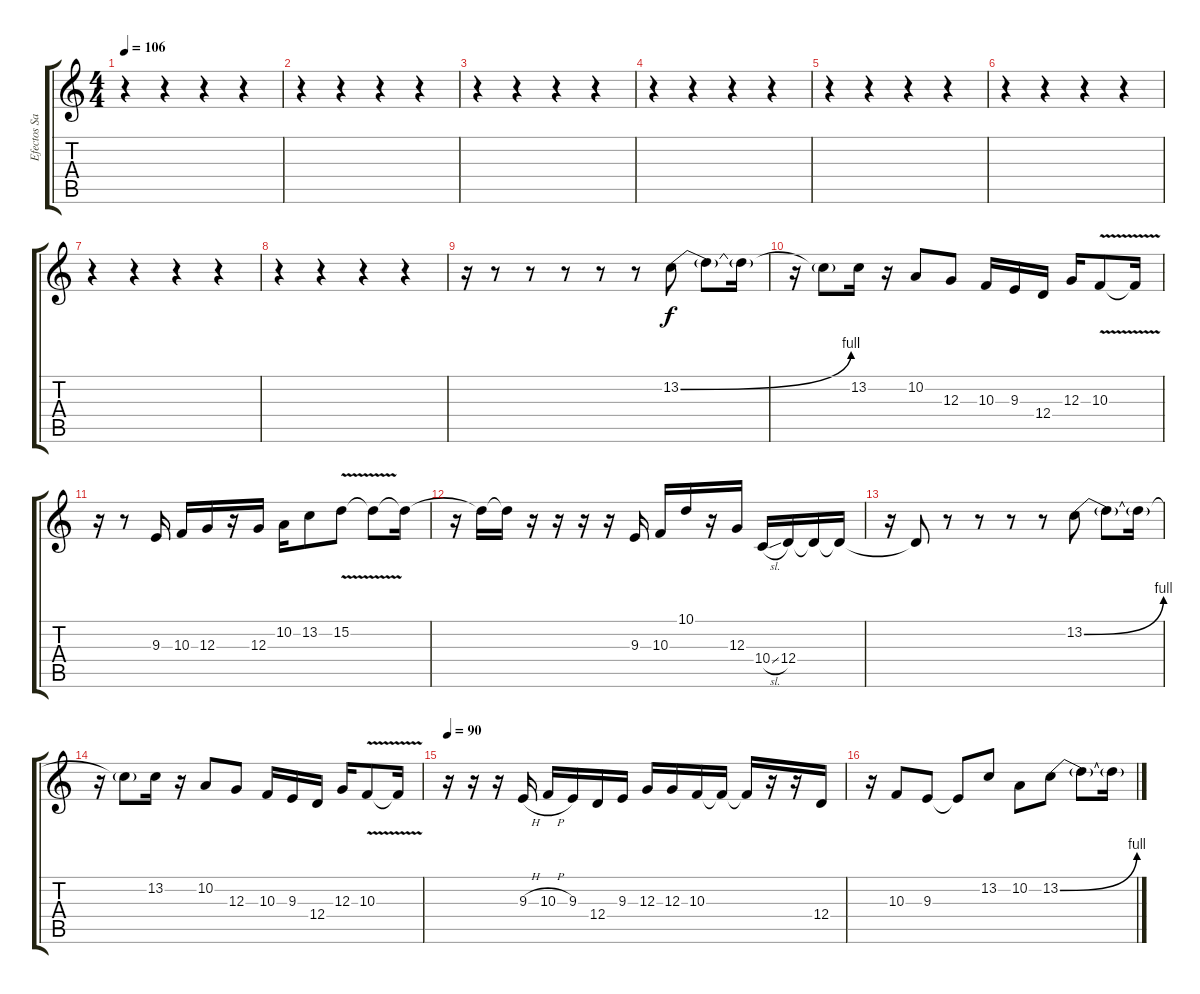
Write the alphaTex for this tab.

\track ("Efectos Sax" "Efectos Sa") {instrument altosax}
\staff {score tabs}
\tuning (E4 B3 G3 D3 A2 E2) {hide}
\ts (4 4)
\tempo 106
\clef g2
\ks c
r.4{dy f} r.4 r.4 r.4 |
r.4 r.4 r.4 r.4 |
r.4 r.4 r.4 r.4 |
r.4 r.4 r.4 r.4 |
r.4 r.4 r.4 r.4 |
r.4 r.4 r.4 r.4 |
r.4 r.4 r.4 r.4 |
r.4 r.4 r.4 r.4 |
r.16 r.8 r.8 r.8 r.8 r.8 13.2{be (bend 0 0 60 4)}.8 13.2{t}.8 13.2{t}.16 |
r.16 13.2{t}.8 13.2.16 r.16 10.2.8 12.3.8 10.3.16 9.3.16 12.4.16 12.3.16 10.3{v}.8 10.3{t}.16 |
r.16 r.8 9.3.16 10.3.16 12.3.16 r.16 12.3.16 10.2.16 13.2.8 15.2{v}.8 15.2{t}.8 15.2{t}.16 |
r.16 15.2{t}.16 15.2{t}.16 r.16 r.16 r.16 r.16 9.3.16 10.3.16 10.1.16 r.16 12.3.16 10.4{sl}.16 12.4.16 12.4{t}.16 12.4{t}.16 |
r.16 12.4{t}.8 r.8 r.8 r.8 r.8 13.2{be (bend 0 0 60 4)}.8 13.2{t}.8 13.2{t}.16 |
r.16 13.2{t}.8 13.2.16 r.16 10.2.8 12.3.8 10.3.16 9.3.16 12.4.16 12.3.16 10.3{v}.8 10.3{t}.16 |
\tempo 90
r.16 r.16 r.16 9.3{h}.16 10.3{h}.16 9.3.16 12.4.16 9.3.16 12.3.16 12.3.16 10.3.16 10.3{t}.16 10.3{t}.16 r.16 r.16 12.4.16 |
r.16 10.3.8 9.3.8 9.3{t}.8 13.2.8 10.2.8 13.2{be (bend 0 0 60 4)}.8 13.2{t}.8 13.2{t}.16
